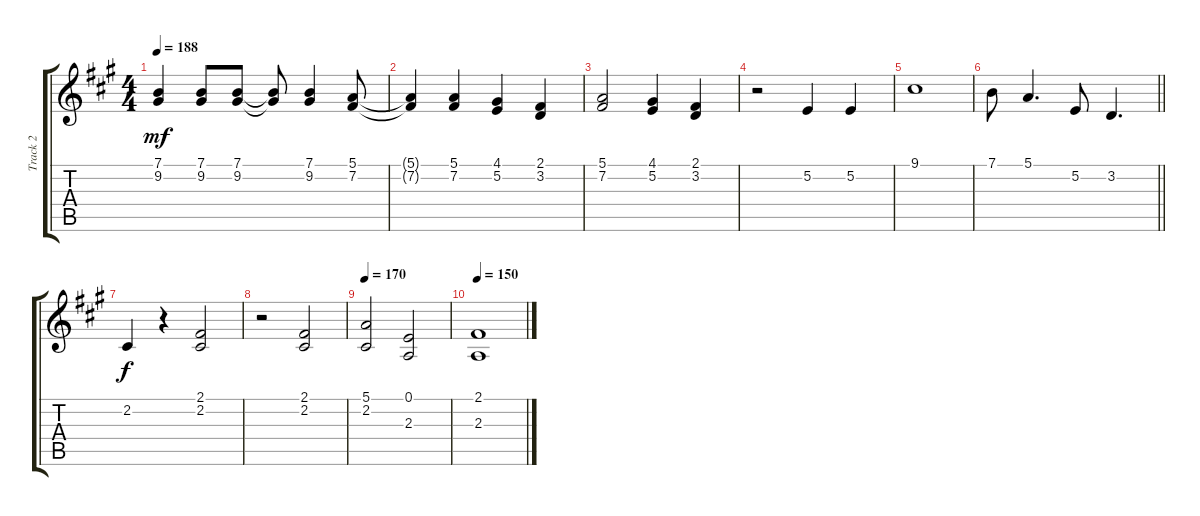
\track ("Track 2" "Track 2") {instrument altosax}
\staff {score tabs}
\tuning (E4 B3 G3 D3 A2 E2) {hide}
\ts (4 4)
\tempo 188
\clef g2
\ks a
(7.1 9.2).4{dy mf} (7.1 9.2).8 (7.1 9.2).8 (7.1{t} 9.2{t}).8 (7.1 9.2).4 (5.1 7.2).8 |
(5.1{t} 7.2{t}).4 (5.1 7.2).4 (4.1 5.2).4 (2.1 3.2).4 |
(5.1 7.2).2 (4.1 5.2).4 (2.1 3.2).4 |
r.2 5.2.4 5.2.4 |
9.1.1 |
\barLineRight lightlight
7.1.8 5.1.4{d} 5.2.8 3.2.4{d} |
2.2.4{dy f} r.4 (2.1 2.2).2 |
r.2 (2.1 2.2).2 |
\tempo 170
(5.1 2.2).2 (0.1 2.3).2 |
\tempo 150
(2.1 2.3).1
